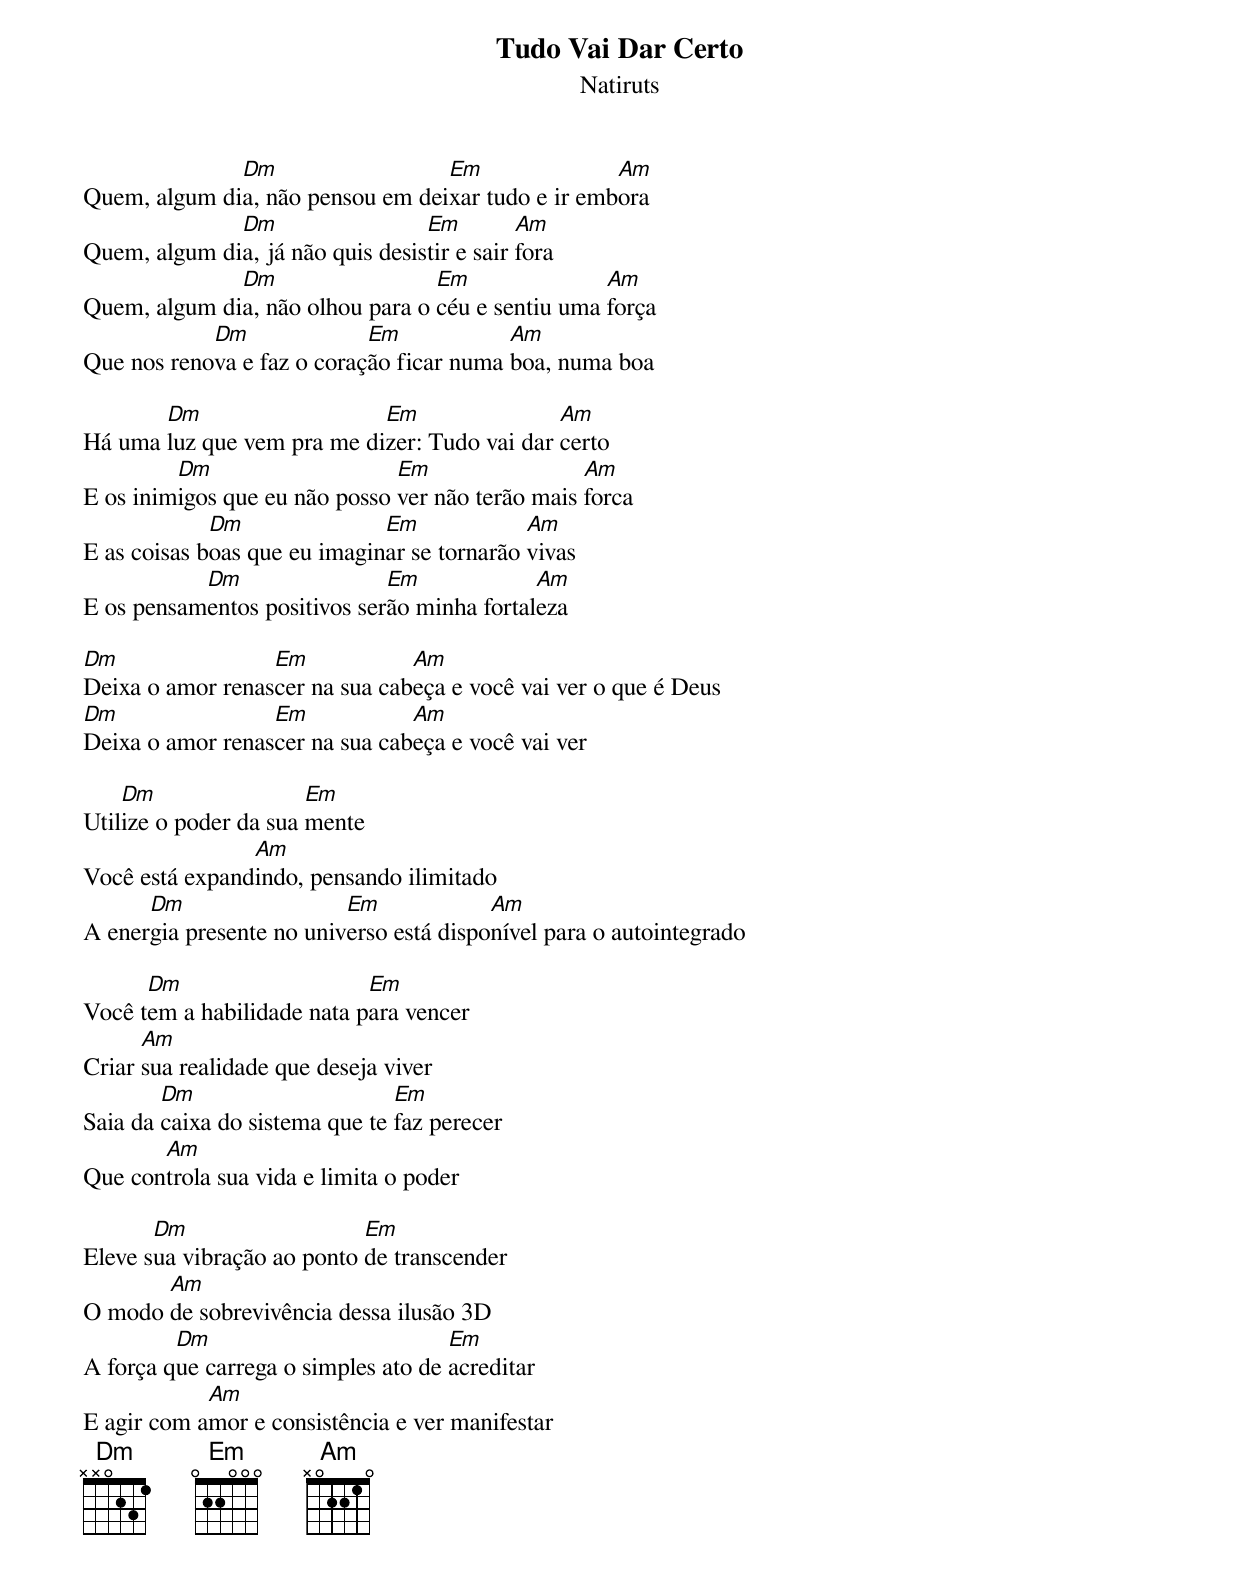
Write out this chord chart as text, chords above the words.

Tudo Vai Dar Certo
Natiruts

              Dm                  Em               Am
Quem, algum dia, não pensou em deixar tudo e ir embora
              Dm                  Em         Am
Quem, algum dia, já não quis desistir e sair fora
              Dm                  Em               Am
Quem, algum dia, não olhou para o céu e sentiu uma força
            Dm              Em            Am
Que nos renova e faz o coração ficar numa boa, numa boa

       Dm                   Em                Am
Há uma luz que vem pra me dizer: Tudo vai dar certo
         Dm                    Em                 Am
E os inimigos que eu não posso ver não terão mais forca
             Dm               Em             Am
E as coisas boas que eu imaginar se tornarão vivas
           Dm                 Em             Am
E os pensamentos positivos serão minha fortaleza

Dm                Em            Am
Deixa o amor renascer na sua cabeça e você vai ver o que é Deus
Dm                Em            Am
Deixa o amor renascer na sua cabeça e você vai ver

    Dm                 Em
Utilize o poder da sua mente
                Am
Você está expandindo, pensando ilimitado
      Dm                  Em             Am
A energia presente no universo está disponível para o autointegrado

      Dm                    Em
Você tem a habilidade nata para vencer
      Am
Criar sua realidade que deseja viver
        Dm                      Em
Saia da caixa do sistema que te faz perecer
       Am
Que controla sua vida e limita o poder

       Dm                   Em
Eleve sua vibração ao ponto de transcender
       Am
O modo de sobrevivência dessa ilusão 3D
         Dm                          Em
A força que carrega o simples ato de acreditar
            Am
E agir com amor e consistência e ver manifestar
